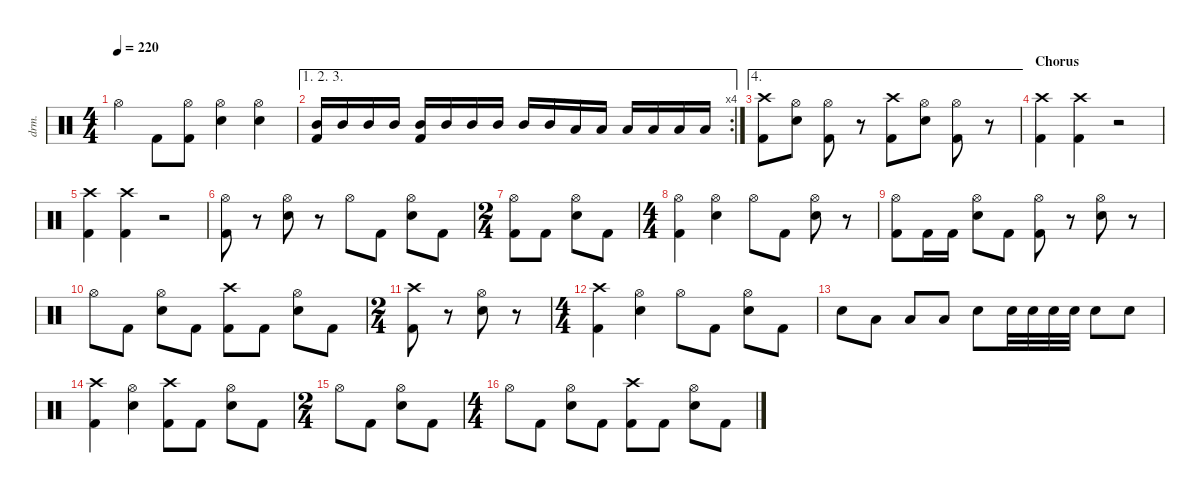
\defaultSystemsLayout 4
\hideDynamics
\bracketExtendMode nobrackets
\track ("Urlich" "drm.") {instrument percussion}
\staff {score}
\articulation defaults
\ts (4 4)
\tempo 220
\clef neutral
\ks c "Hi-Hat (open)".4{dy f} "Kick (hit) 2".8
("Hi-Hat (open)" "Kick (hit) 2").8 ("Hi-Hat (open)" "Snare (hit) 2").4 ("Hi-Hat (open)" "Snare (hit) 2").4 |
\ae (1 2 3)
\rc 4
("Mid Tom (hit)" "Kick (hit) 2").16 "Mid Tom (hit)".16 "Mid Tom (hit)".16 "Mid Tom (hit)".16 ("Mid Tom (hit)" "Kick (hit) 2").16 "Mid Tom (hit)".16 "Mid Tom (hit)".16 "Mid Tom (hit)".16 "Mid Tom (hit)".16 "Mid Tom (hit)".16 "Low Tom (hit)".16 "Low Tom (hit)".16 "Low Tom (hit)".16 "Low Tom (hit)".16 "Low Tom (hit)".16 "Low Tom (hit)".16 |
\ae 4
("Crash high (hit)" "Kick (hit) 2").8 ("Hi-Hat (open)" "Snare (hit) 2").8 ("Hi-Hat (open)" "Kick (hit) 2").8 r.8 ("Crash high (hit)" "Kick (hit) 2").8 ("Hi-Hat (open)" "Snare (hit) 2").8 ("Hi-Hat (open)" "Kick (hit) 2").8 r.8 |
\section ("" "Chorus")
("Crash high (hit)" "Kick (hit) 2").4 ("Crash high (hit)" "Kick (hit) 2").4 r.2 |
("Crash high (hit)" "Kick (hit) 2").4 ("Crash high (hit)" "Kick (hit) 2").4 r.2 |
("Hi-Hat (open)" "Kick (hit) 2").8 r.8 ("Hi-Hat (open)" "Snare (hit) 2").8 r.8 "Hi-Hat (open)".8 "Kick (hit) 2".8 ("Hi-Hat (open)" "Snare (hit) 2").8 "Kick (hit) 2".8 |
\ts (2 4)
("Hi-Hat (open)" "Kick (hit) 2").8 "Kick (hit) 2".8 ("Hi-Hat (open)" "Snare (hit) 2").8 "Kick (hit) 2".8 |
\ts (4 4)
("Hi-Hat (open)" "Kick (hit) 2").4 ("Hi-Hat (open)" "Snare (hit) 2").4 "Hi-Hat (open)".8 "Kick (hit) 2".8 ("Hi-Hat (open)" "Snare (hit) 2").8 r.8 |
("Hi-Hat (open)" "Kick (hit) 2").8 "Kick (hit) 2".16 "Kick (hit) 2".16 ("Hi-Hat (open)" "Snare (hit) 2").8 "Kick (hit) 2".8 ("Hi-Hat (open)" "Kick (hit) 2").8 r.8 ("Hi-Hat (open)" "Snare (hit) 2").8 r.8 |
"Hi-Hat (open)".8 "Kick (hit) 2".8 ("Hi-Hat (open)" "Snare (hit) 2").8 "Kick (hit) 2".8 ("Crash high (hit)" "Kick (hit) 2").8 "Kick (hit) 2".8 ("Hi-Hat (open)" "Snare (hit) 2").8 "Kick (hit) 2".8 |
\ts (2 4)
("Crash high (hit)" "Kick (hit) 2").8 r.8 ("Hi-Hat (open)" "Snare (hit) 2").8 r.8 |
\ts (4 4)
("Crash high (hit)" "Kick (hit) 2").4 ("Hi-Hat (open)" "Snare (hit) 2").4 "Hi-Hat (open)".8 "Kick (hit) 2".8 ("Hi-Hat (open)" "Snare (hit) 2").8 "Kick (hit) 2".8 |
"Snare (hit) 2".8 "Low Tom (hit)".8 "Low Tom (hit)".8 "Low Tom (hit)".8 "Snare (hit) 2".8 "Snare (hit) 2".32 "Snare (hit) 2".32 "Snare (hit) 2".32 "Snare (hit) 2".32 "Snare (hit) 2".8 "Snare (hit) 2".8 |
("Crash high (hit)" "Kick (hit) 2").4 ("Hi-Hat (open)" "Snare (hit) 2").4 ("Crash high (hit)" "Kick (hit) 2").8 "Kick (hit) 2".8 ("Hi-Hat (open)" "Snare (hit) 2").8 "Kick (hit) 2".8 |
\ts (2 4)
"Hi-Hat (open)".8 "Kick (hit) 2".8 ("Hi-Hat (open)" "Snare (hit) 2").8 "Kick (hit) 2".8 |
\ts (4 4)
"Hi-Hat (open)".8 "Kick (hit) 2".8 ("Hi-Hat (open)" "Snare (hit) 2").8 "Kick (hit) 2".8 ("Crash high (hit)" "Kick (hit) 2").8 "Kick (hit) 2".8 ("Hi-Hat (open)" "Snare (hit) 2").8 "Kick (hit) 2".8
